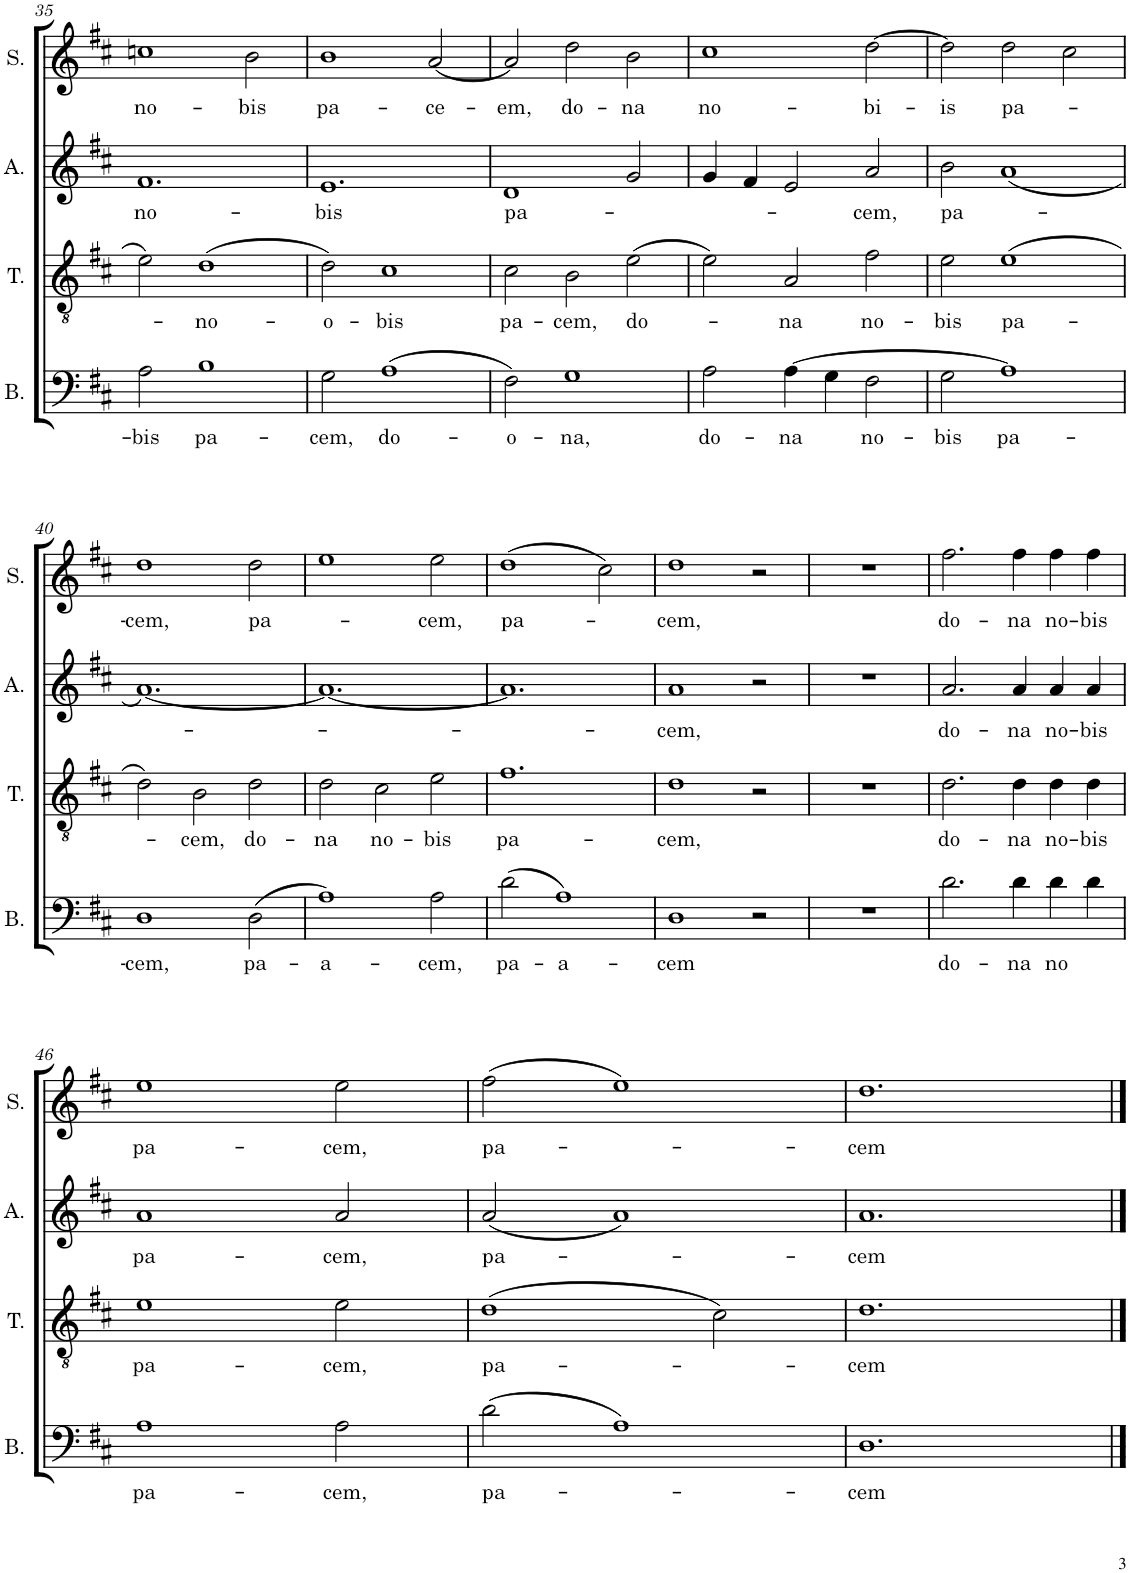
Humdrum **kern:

**kern	**text	**kern	**text	**kern	**text	**kern	**text
*part4	*part4	*part3	*part3	*part2	*part2	*part1	*part1
*staff4	*staff4	*staff3	*staff3	*staff2	*staff2	*staff1	*staff1
*I"Basse	*	*I"Ténor	*	*I"Alto	*	*I"Soprano	*
*I'B.	*	*I'T.	*	*I'A.	*	*I'S.	*
!!LO:PB:g=z
*clefF4	*	*clefGv2	*	*clefG2	*	*clefG2	*
*k[f#c#]	*	*k[f#c#]	*	*k[f#c#]	*	*k[f#c#]	*
*M3/2	*	*M3/2	*	*M3/2	*	*M3/2	*
=35	=35	=35	=35	=35	=35	=35	=35
!	!LO:LY:b	!	!	!	!LO:LY:b	!	!LO:LY:b
2A\	-bis	2e\	.	1.f#	no-	1ccn	no-
!	!LO:LY:b	!	!LO:LY:b	!	!	!	!
1B	pa-	(1d	no-	.	.	.	.
!	!	!	!	!	!	!	!LO:LY:b
.	.	.	.	.	.	2b\	-bis
=36	=36	=36	=36	=36	=36	=36	=36
!	!LO:LY:b	!	!LO:LY:b	!	!LO:LY:b	!	!LO:LY:b
2G\	-cem,	2d\)	-o-	1.e	-bis	1b	pa-
!	!LO:LY:b	!	!LO:LY:b	!	!	!	!
(1A	do-	1c#	-bis	.	.	.	.
!	!	!	!	!	!	!	!LO:LY:b
.	.	.	.	.	.	[2a/	-ce-
=37	=37	=37	=37	=37	=37	=37	=37
!	!LO:LY:b	!	!LO:LY:b	!	!LO:LY:b	!	!LO:LY:b
2F#\)	-o-	2c#\	pa-	1d	pa-	2a/]	-em,
!	!LO:LY:b	!	!LO:LY:b	!	!	!	!LO:LY:b
1G	-na,	2B\	-cem,	.	.	2dd\	do-
!	!	!	!LO:LY:b	!	!	!	!LO:LY:b
.	.	(2e\	do-	2g/	.	2b\	-na
=38	=38	=38	=38	=38	=38	=38	=38
!	!LO:LY:b	!	!	!	!	!	!LO:LY:b
2A\	do-	2e\)	.	4g/	.	1cc#	no-
.	.	.	.	4f#/	.	.	.
!	!LO:LY:b	!	!LO:LY:b	!	!	!	!
[4A\	-na	2A/	-na	2e/	.	.	.
4G\	.	.	.	.	.	.	.
!	!LO:LY:b	!	!LO:LY:b	!	!LO:LY:b	!	!LO:LY:b
2F#\	no-	2f#\	no-	2a/	-cem,	[2dd\	-bi-
=39	=39	=39	=39	=39	=39	=39	=39
!	!LO:LY:b	!	!LO:LY:b	!	!LO:LY:b	!	!LO:LY:b
2G\	-bis	2e\	-bis	2b\	pa-	2dd\]	-is
!	!LO:LY:b	!	!LO:LY:b	!	!	!	!LO:LY:b
1A]	pa-	(1e	pa-	(1a	.	2dd\	pa-
.	.	.	.	.	.	2cc#\	.
!!LO:LB:g=z
=40	=40	=40	=40	=40	=40	=40	=40
!	!LO:LY:b	!	!	!	!	!	!LO:LY:b
1D	-cem,	2d\)	.	[1.a)	.	1dd	-cem,
!	!	!	!LO:LY:b	!	!	!	!
.	.	2B\	-cem,	.	.	.	.
!	!LO:LY:b	!	!LO:LY:b	!	!	!	!LO:LY:b
(2D\	pa-	2d\	do-	.	.	2dd\	pa-
=41	=41	=41	=41	=41	=41	=41	=41
!	!LO:LY:b	!	!LO:LY:b	!	!	!	!
1A)	-a-	2d\	-na	1.a_	.	1ee	.
!	!	!	!LO:LY:b	!	!	!	!
.	.	2c#\	no-	.	.	.	.
!	!LO:LY:b	!	!LO:LY:b	!	!	!	!LO:LY:b
2A\	-cem,	2e\	-bis	.	.	2ee\	-cem,
=42	=42	=42	=42	=42	=42	=42	=42
!	!LO:LY:b	!	!LO:LY:b	!	!	!	!LO:LY:b
(2d\	pa-	1.f#	pa-	1.a]	.	(1dd	pa-
!	!LO:LY:b	!	!	!	!	!	!
1A)	-a-	.	.	.	.	.	.
.	.	.	.	.	.	2cc#\)	.
=43	=43	=43	=43	=43	=43	=43	=43
!	!LO:LY:b	!	!LO:LY:b	!	!LO:LY:b	!	!LO:LY:b
1D	-cem	1d	-cem,	1a	-cem,	1dd	-cem,
2r	.	2r	.	2r	.	2r	.
=44	=44	=44	=44	=44	=44	=44	=44
1.r	.	1.r	.	1.r	.	1.r	.
=45	=45	=45	=45	=45	=45	=45	=45
!	!LO:LY:b	!	!LO:LY:b	!	!LO:LY:b	!	!LO:LY:b
2.d\	do-	2.d\	do-	2.a/	do-	2.ff#\	do-
!	!LO:LY:b	!	!LO:LY:b	!	!LO:LY:b	!	!LO:LY:b
4d\	-na	4d\	-na	4a/	-na	4ff#\	-na
!	!LO:LY:b	!	!LO:LY:b	!	!LO:LY:b	!	!LO:LY:b
4d\	-no	4d\	-no-	4a/	-no-	4ff#\	no-
!	!	!	!LO:LY:b	!	!LO:LY:b	!	!LO:LY:b
4d\	.	4d\	-bis	4a/	-bis	4ff#\	-bis
!!LO:LB:g=z
=46	=46	=46	=46	=46	=46	=46	=46
!	!LO:LY:b	!	!LO:LY:b	!	!LO:LY:b	!	!LO:LY:b
1A	pa-	1e	pa-	1a	pa-	1ee	pa-
!	!LO:LY:b	!	!LO:LY:b	!	!LO:LY:b	!	!LO:LY:b
2A\	-cem,	2e\	-cem,	2a/	-cem,	2ee\	-cem,
=47	=47	=47	=47	=47	=47	=47	=47
!	!LO:LY:b	!	!LO:LY:b	!	!LO:LY:b	!	!LO:LY:b
(2d\	pa-	(1d	pa-	(2a/	pa-	(2ff#\	pa-
1A)	.	.	.	1a)	.	1ee)	.
.	.	2c#\)	.	.	.	.	.
=48	=48	=48	=48	=48	=48	=48	=48
!	!LO:LY:b	!	!LO:LY:b	!	!LO:LY:b	!	!LO:LY:b
1.D	-cem	1.d	-cem	1.a	-cem	1.dd	-cem
==	==	==	==	==	==	==	==
*-	*-	*-	*-	*-	*-	*-	*-
